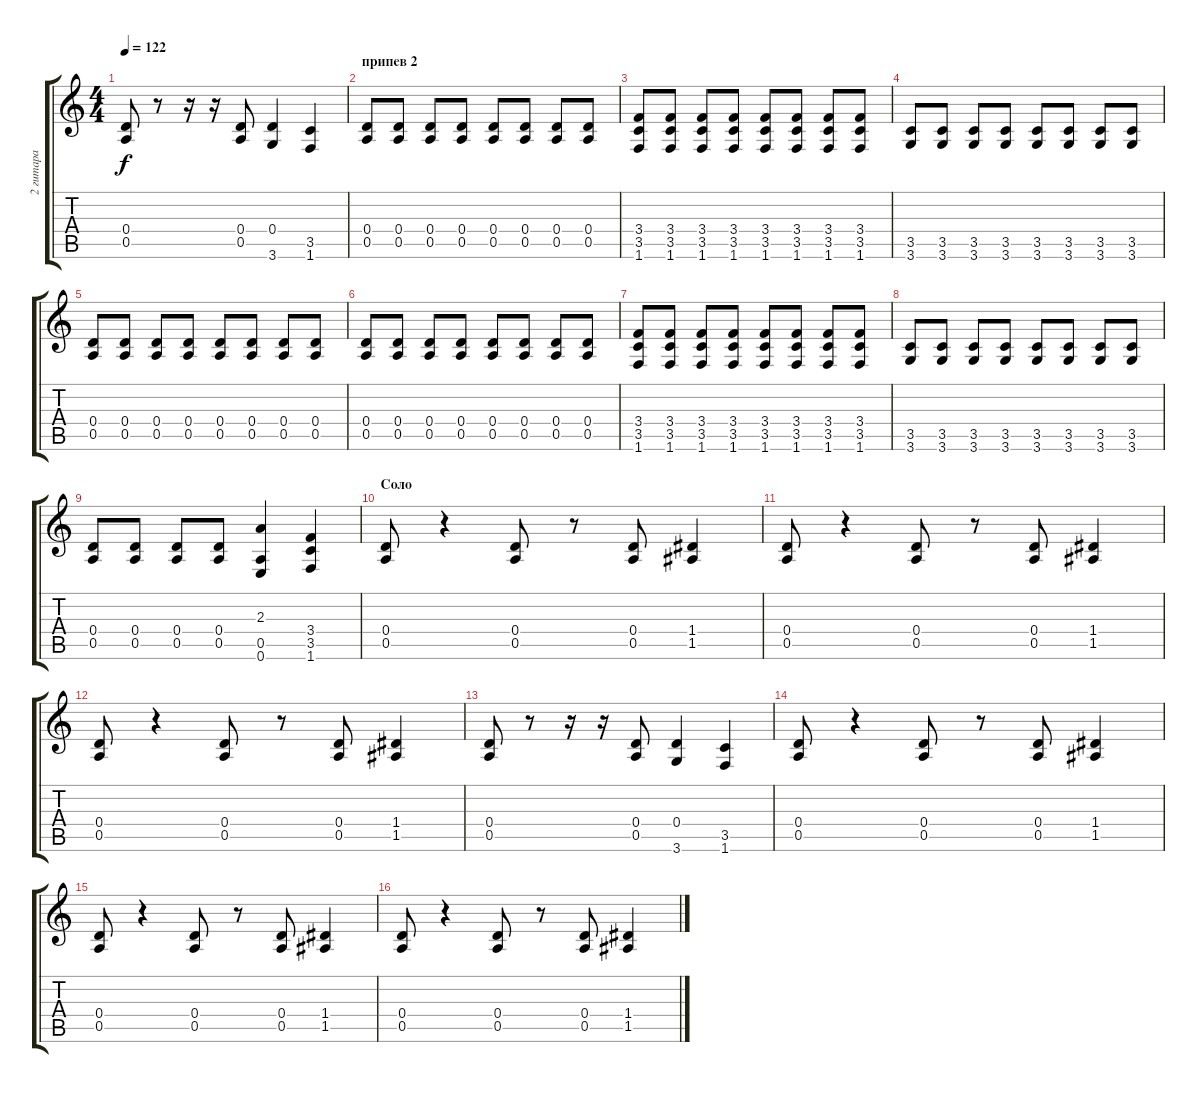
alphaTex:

\track ("2 гитара" "2 гитара") {instrument distortionguitar}
\staff {score tabs}
\tuning (E4 B3 G3 D3 A2 E2) {hide}
\ts (4 4)
\tempo 122
\clef g2
\ks c
(0.4 0.5).8{dy f} r.8 r.16 r.16 (0.4 0.5).8 (0.4 3.6).4 (3.5 1.6).4 |
\section ("" "припев 2")
(0.4 0.5).8 (0.4 0.5).8 (0.4 0.5).8 (0.4 0.5).8 (0.4 0.5).8 (0.4 0.5).8 (0.4 0.5).8 (0.4 0.5).8 |
(3.4 3.5 1.6).8 (3.4 3.5 1.6).8 (3.4 3.5 1.6).8 (3.4 3.5 1.6).8 (3.4 3.5 1.6).8 (3.4 3.5 1.6).8 (3.4 3.5 1.6).8 (3.4 3.5 1.6).8 |
(3.5 3.6).8 (3.5 3.6).8 (3.5 3.6).8 (3.5 3.6).8 (3.5 3.6).8 (3.5 3.6).8 (3.5 3.6).8 (3.5 3.6).8 |
(0.4 0.5).8 (0.4 0.5).8 (0.4 0.5).8 (0.4 0.5).8 (0.4 0.5).8 (0.4 0.5).8 (0.4 0.5).8 (0.4 0.5).8 |
(0.4 0.5).8 (0.4 0.5).8 (0.4 0.5).8 (0.4 0.5).8 (0.4 0.5).8 (0.4 0.5).8 (0.4 0.5).8 (0.4 0.5).8 |
(3.4 3.5 1.6).8 (3.4 3.5 1.6).8 (3.4 3.5 1.6).8 (3.4 3.5 1.6).8 (3.4 3.5 1.6).8 (3.4 3.5 1.6).8 (3.4 3.5 1.6).8 (3.4 3.5 1.6).8 |
(3.5 3.6).8 (3.5 3.6).8 (3.5 3.6).8 (3.5 3.6).8 (3.5 3.6).8 (3.5 3.6).8 (3.5 3.6).8 (3.5 3.6).8 |
(0.4 0.5).8 (0.4 0.5).8 (0.4 0.5).8 (0.4 0.5).8 (2.3 0.5 0.6).4 (3.4 3.5 1.6).4 |
\section ("" "Соло")
(0.4 0.5).8 r.4 (0.4 0.5).8 r.8 (0.4 0.5).8 (1.4 1.5).4 |
(0.4 0.5).8 r.4 (0.4 0.5).8 r.8 (0.4 0.5).8 (1.4 1.5).4 |
(0.4 0.5).8 r.4 (0.4 0.5).8 r.8 (0.4 0.5).8 (1.4 1.5).4 |
(0.4 0.5).8 r.8 r.16 r.16 (0.4 0.5).8 (0.4 3.6).4 (3.5 1.6).4 |
(0.4 0.5).8 r.4 (0.4 0.5).8 r.8 (0.4 0.5).8 (1.4 1.5).4 |
(0.4 0.5).8 r.4 (0.4 0.5).8 r.8 (0.4 0.5).8 (1.4 1.5).4 |
(0.4 0.5).8 r.4 (0.4 0.5).8 r.8 (0.4 0.5).8 (1.4 1.5).4
